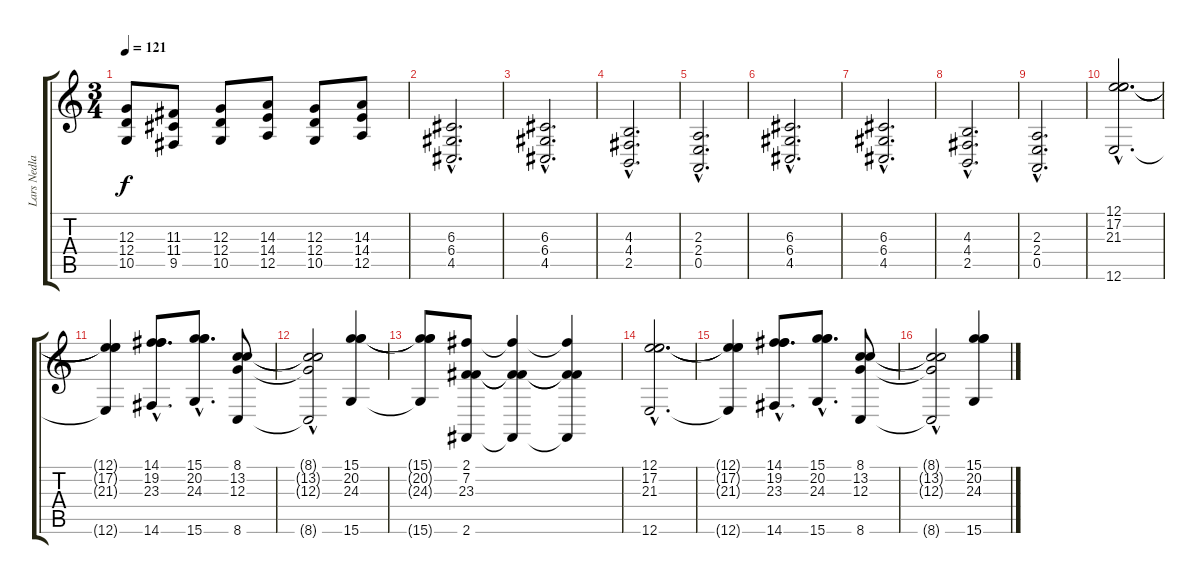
\track ("Lars Nedland" "Lars Nedla") {instrument stringensemble1}
\staff {score tabs}
\tuning (E4 B3 G3 D3 A2 E2) {hide}
\ts (3 4)
\tempo 121
\clef g2
\ks c
(12.3 12.4 10.5).8{dy f} (11.3 11.4 9.5).8 (12.3 12.4 10.5).8 (14.3 14.4 12.5).8 (12.3 12.4 10.5).8 (14.3 14.4 12.5).8 |
(6.3{hac} 6.4{hac} 4.5{hac}).2{d} |
(6.3{hac} 6.4{hac} 4.5{hac}).2{d} |
(4.3{hac} 4.4{hac} 2.5{hac}).2{d} |
(2.3{hac} 2.4{hac} 0.5{hac}).2{d} |
(6.3{hac} 6.4{hac} 4.5{hac}).2{d} |
(6.3{hac} 6.4{hac} 4.5{hac}).2{d} |
(4.3{hac} 4.4{hac} 2.5{hac}).2{d} |
(2.3{hac} 2.4{hac} 0.5{hac}).2{d} |
(12.1{hac} 17.2{hac} 21.3{hac} 12.6{hac}).2{d} |
(12.1{t} 17.2{t} 21.3{t} 12.6{t}).4 (14.1{hac} 19.2{hac} 23.3{hac} 14.6{hac}).8{d} (15.1{hac} 20.2{hac} 24.3{hac} 15.6{hac}).8{d} (8.1 13.2 12.3 8.6).8 |
(8.1{t} 13.2{t} 12.3{hac t} 8.6{t}).2 (15.1 20.2 24.3 15.6).4 |
(15.1{t} 20.2{t} 24.3{t} 15.6{t}).8 (2.1 7.2 23.3 2.6).8 (2.1{t} 7.2{t} 23.3{t} 2.6{t}).4 (2.1{t} 7.2{t} 23.3{t} 2.6{t}).4 |
(12.1{hac} 17.2{hac} 21.3{hac} 12.6{hac}).2{d} |
(12.1{t} 17.2{t} 21.3{t} 12.6{t}).4 (14.1{hac} 19.2{hac} 23.3{hac} 14.6{hac}).8{d} (15.1{hac} 20.2{hac} 24.3{hac} 15.6{hac}).8{d} (8.1 13.2 12.3 8.6).8 |
(8.1{t} 13.2{t} 12.3{hac t} 8.6{t}).2 (15.1 20.2 24.3 15.6).4
